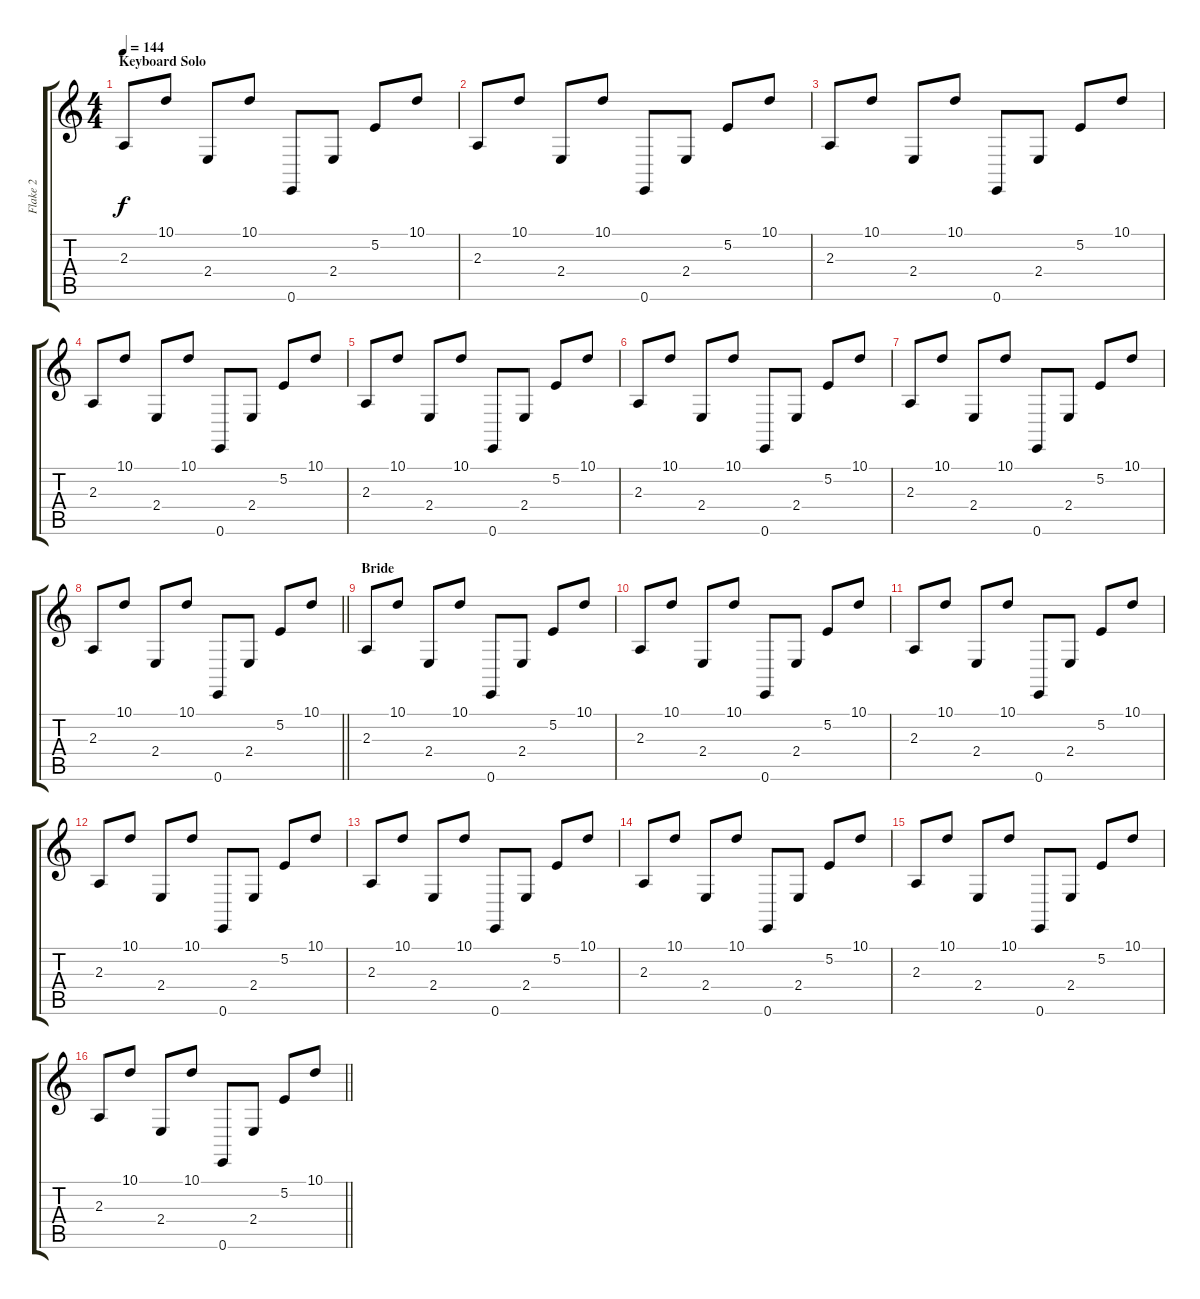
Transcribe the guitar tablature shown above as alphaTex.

\track ("Flake 2" "Flake 2") {instrument woodblock}
\staff {score tabs}
\tuning (E4 B3 G3 D3 A2 E2) {hide}
\ts (4 4)
\section ("" "Keyboard Solo")
\tempo 144
\clef g2
\ks c
2.3.8{dy f} 10.1.8 2.4.8 10.1.8 0.6.8 2.4.8 5.2.8 10.1.8 |
2.3.8 10.1.8 2.4.8 10.1.8 0.6.8 2.4.8 5.2.8 10.1.8 |
2.3.8 10.1.8 2.4.8 10.1.8 0.6.8 2.4.8 5.2.8 10.1.8 |
2.3.8 10.1.8 2.4.8 10.1.8 0.6.8 2.4.8 5.2.8 10.1.8 |
2.3.8 10.1.8 2.4.8 10.1.8 0.6.8 2.4.8 5.2.8 10.1.8 |
2.3.8 10.1.8 2.4.8 10.1.8 0.6.8 2.4.8 5.2.8 10.1.8 |
2.3.8 10.1.8 2.4.8 10.1.8 0.6.8 2.4.8 5.2.8 10.1.8 |
\barLineRight lightlight
2.3.8 10.1.8 2.4.8 10.1.8 0.6.8 2.4.8 5.2.8 10.1.8 |
\section ("" "Bride")
2.3.8 10.1.8 2.4.8 10.1.8 0.6.8 2.4.8 5.2.8 10.1.8 |
2.3.8 10.1.8 2.4.8 10.1.8 0.6.8 2.4.8 5.2.8 10.1.8 |
2.3.8 10.1.8 2.4.8 10.1.8 0.6.8 2.4.8 5.2.8 10.1.8 |
2.3.8 10.1.8 2.4.8 10.1.8 0.6.8 2.4.8 5.2.8 10.1.8 |
2.3.8 10.1.8 2.4.8 10.1.8 0.6.8 2.4.8 5.2.8 10.1.8 |
2.3.8 10.1.8 2.4.8 10.1.8 0.6.8 2.4.8 5.2.8 10.1.8 |
2.3.8 10.1.8 2.4.8 10.1.8 0.6.8 2.4.8 5.2.8 10.1.8 |
\barLineRight lightlight
2.3.8 10.1.8 2.4.8 10.1.8 0.6.8 2.4.8 5.2.8 10.1.8
